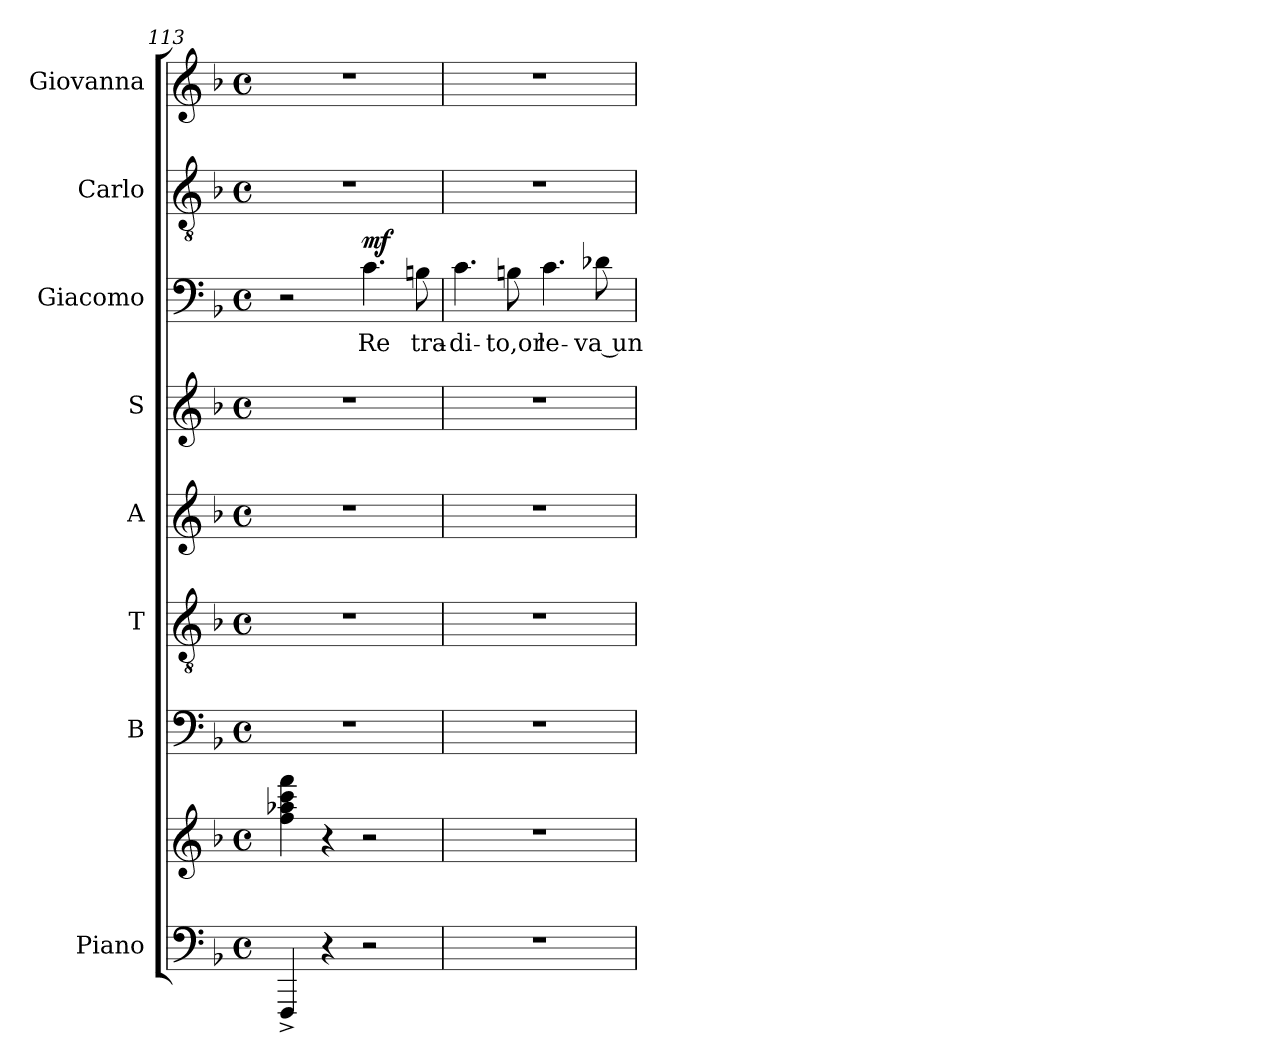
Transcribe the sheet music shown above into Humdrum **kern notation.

**kern	**kern	**kern	**kern	**kern	**kern	**kern	**text	**dynam	**kern	**kern
*part8	*part8	*part7	*part6	*part5	*part4	*part3	*part3	*part3	*part2	*part1
*staff9	*staff8	*staff7	*staff6	*staff5	*staff4	*staff3	*staff3	*staff3	*staff2	*staff1
*I"Piano	*	*I"B	*I"T	*I"A	*I"S	*I"Giacomo	*	*	*I"Carlo	*I"Giovanna
*I'Pno	*	*I'B	*I'T	*I'A	*I'S	*	*	*	*	*
*clefF4	*clefG2	*clefF4	*clefGv2	*clefG2	*clefG2	*clefF4	*	*	*clefGv2	*clefG2
*k[b-]	*k[b-]	*k[b-]	*k[b-]	*k[b-]	*k[b-]	*k[b-]	*	*	*k[b-]	*k[b-]
*M4/4	*M4/4	*M4/4	*M4/4	*M4/4	*M4/4	*M4/4	*	*	*M4/4	*M4/4
*met(c)	*met(c)	*met(c)	*met(c)	*met(c)	*met(c)	*met(c)	*	*	*met(c)	*met(c)
=113	=113	=113	=113	=113	=113	=113	=113	=113	=113	=113
4FFF^/	4ff\ 4aa-X\ 4ccc\ 4fff\	1r	1r	1r	1r	2r	.	.	1r	1r
4r	4r	.	.	.	.	.	.	.	.	.
!	!	!	!	!	!	!	!LO:LY:b	!LO:DY:a	!	!
2r	2r	.	.	.	.	4.c\	Re	mf	.	.
!	!	!	!	!	!	!	!LO:LY:b	!	!	!
.	.	.	.	.	.	8Bn\	tra-	.	.	.
=114	=114	=114	=114	=114	=114	=114	=114	=114	=114	=114
!	!	!	!	!	!	!	!LO:LY:b	!	!	!
1r	1r	1r	1r	1r	1r	4.c\	-di-	.	1r	1r
!	!	!	!	!	!	!	!LO:LY:b	!	!	!
.	.	.	.	.	.	8Bn\	-to,or	.	.	.
!	!	!	!	!	!	!	!LO:LY:b	!	!	!
.	.	.	.	.	.	4.c\	le-	.	.	.
!	!	!	!	!	!	!	!LO:LY:b	!	!	!
.	.	.	.	.	.	8d-X\	-va un	.	.	.
=	=	=	=	=	=	=	=	=	=	=
*-	*-	*-	*-	*-	*-	*-	*-	*-	*-	*-
